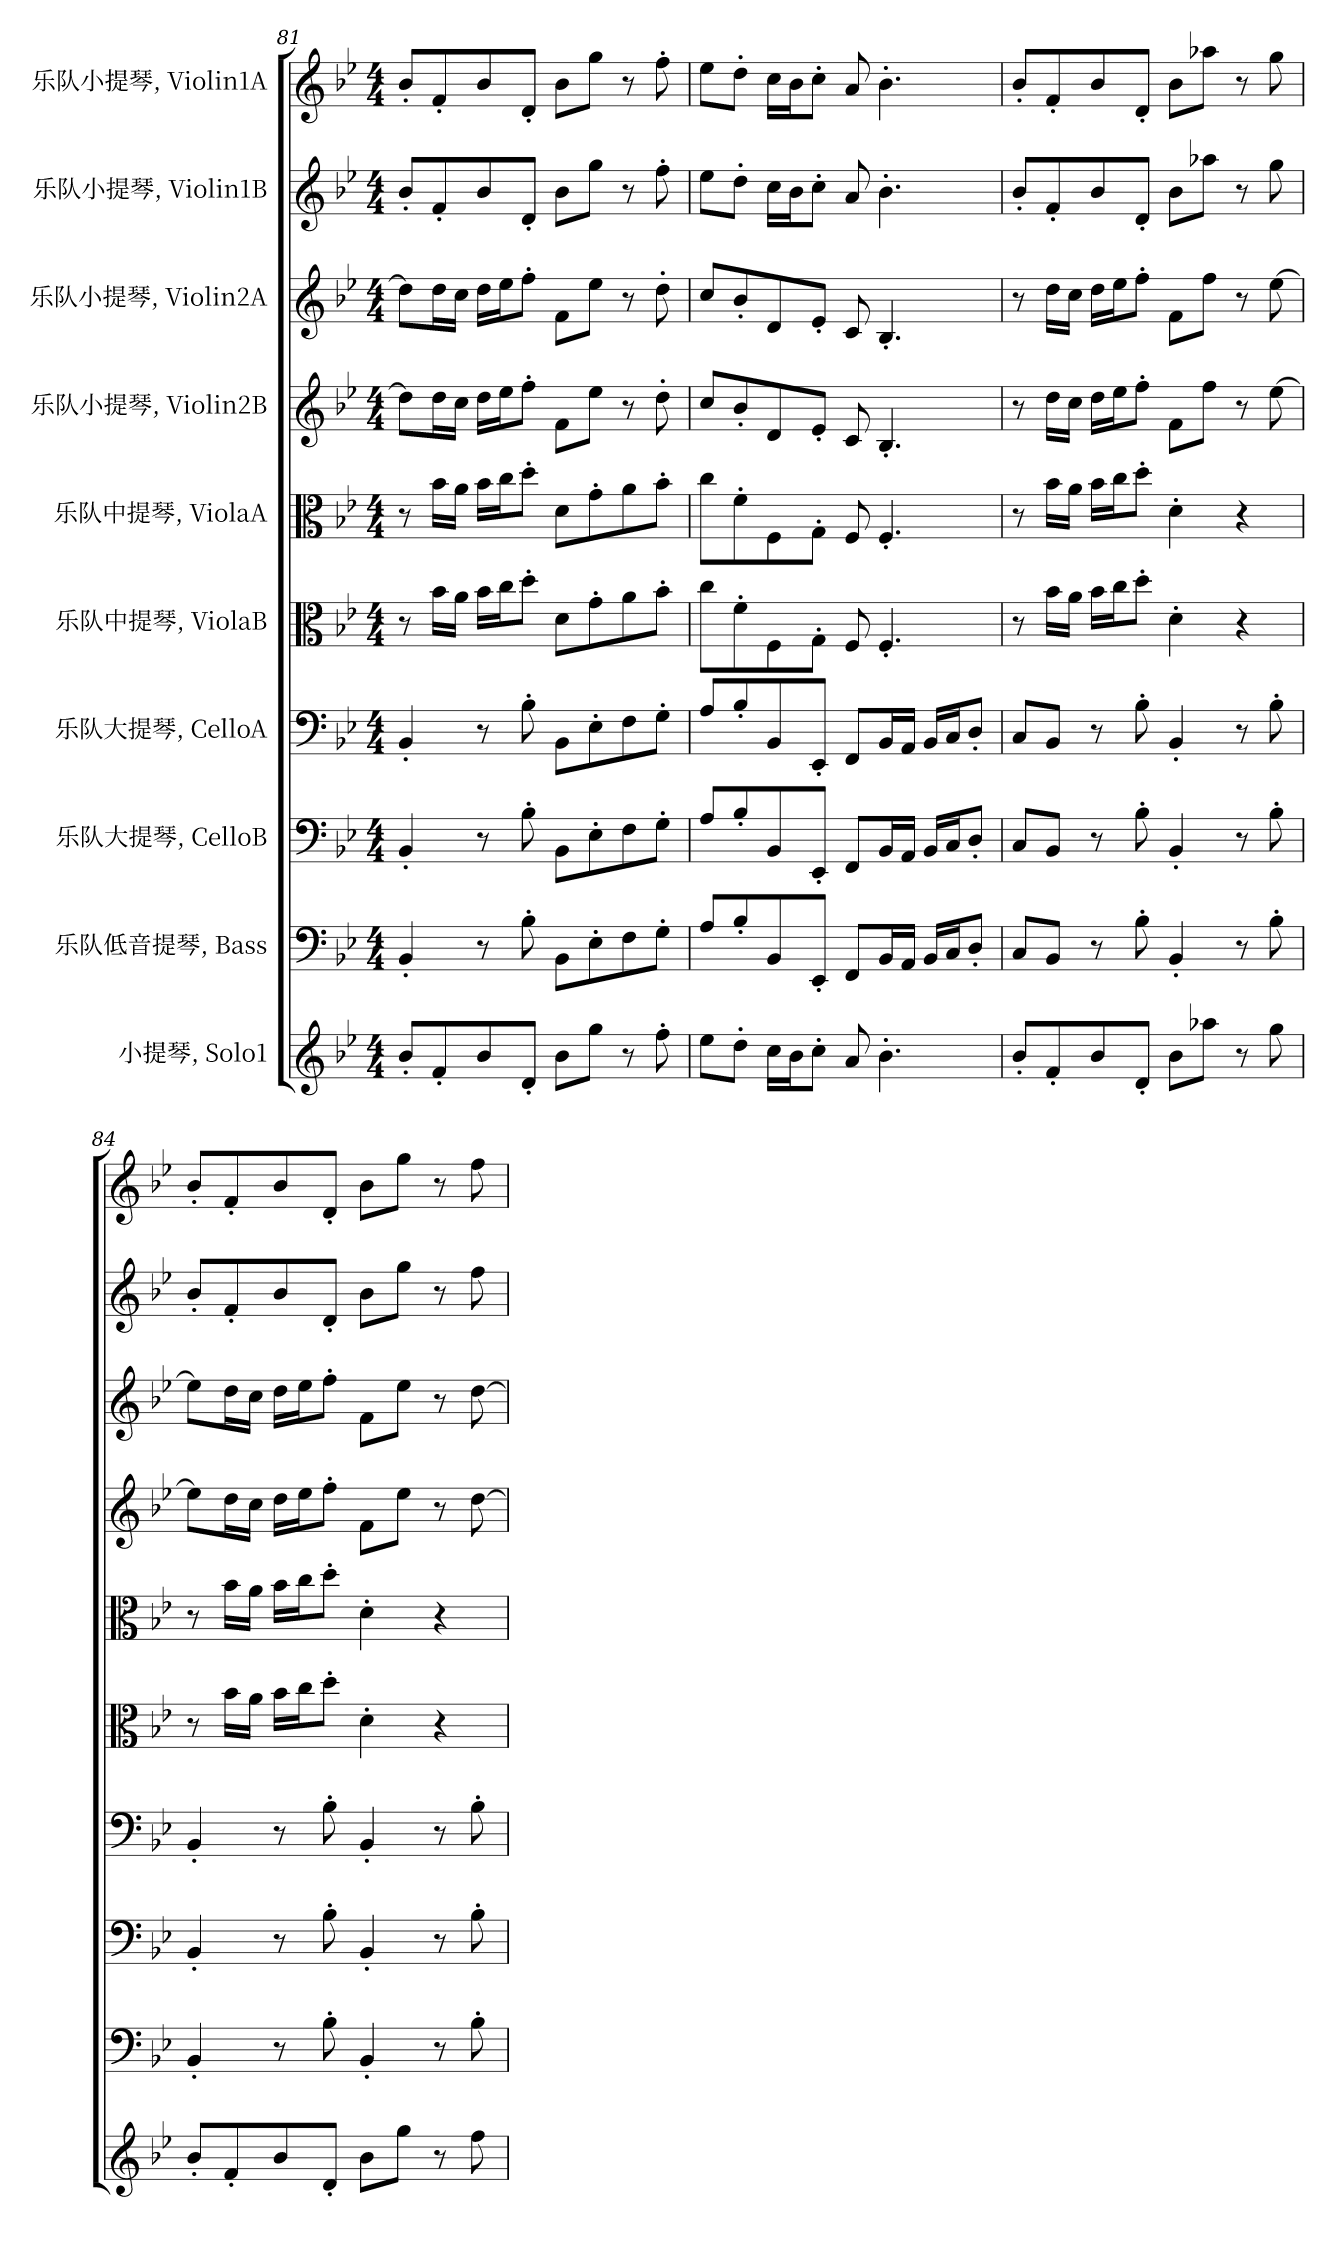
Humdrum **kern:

**kern	**kern	**kern	**kern	**kern	**kern	**kern	**kern	**kern	**kern
*part10	*part9	*part8	*part7	*part6	*part5	*part4	*part3	*part2	*part1
*staff10	*staff9	*staff8	*staff7	*staff6	*staff5	*staff4	*staff3	*staff2	*staff1
*I"小提琴, Solo1	*I"乐队低音提琴, Bass	*I"乐队大提琴, CelloB	*I"乐队大提琴, CelloA	*I"乐队中提琴, ViolaB	*I"乐队中提琴, ViolaA	*I"乐队小提琴, Violin2B	*I"乐队小提琴, Violin2A	*I"乐队小提琴, Violin1B	*I"乐队小提琴, Violin1A
!!LO:PB:g=z
*clefG2	*clefF4	*clefF4	*clefF4	*clefC3	*clefC3	*clefG2	*clefG2	*clefG2	*clefG2
*	*ITrd7c12	*	*	*	*	*	*	*	*
*k[b-e-]	*k[b-e-]	*k[b-e-]	*k[b-e-]	*k[b-e-]	*k[b-e-]	*k[b-e-]	*k[b-e-]	*k[b-e-]	*k[b-e-]
*M4/4	*M4/4	*M4/4	*M4/4	*M4/4	*M4/4	*M4/4	*M4/4	*M4/4	*M4/4
=81	=81	=81	=81	=81	=81	=81	=81	=81	=81
8b-'/L	4BBB-'/	4BB-'/	4BB-'/	8r	8r	8dd\L]	8dd\L]	8b-'/L	8b-'/L
8f'/	.	.	.	16b-\LL	16b-\LL	16dd\L	16dd\L	8f'/	8f'/
.	.	.	.	16a\JJ	16a\JJ	16cc\JJ	16cc\JJ	.	.
8b-/	8r	8r	8r	16b-\LL	16b-\LL	16dd\LL	16dd\LL	8b-/	8b-/
.	.	.	.	16cc\J	16cc\J	16ee-\J	16ee-\J	.	.
8d'/J	8BB-'\	8B-'\	8B-'\	8dd'\J	8dd'\J	8ff'\J	8ff'\J	8d'/J	8d'/J
8b-\L	8BBB-\L	8BB-\L	8BB-\L	8d\L	8d\L	8f\L	8f\L	8b-\L	8b-\L
8gg\J	8EE-'\	8E-'\	8E-'\	8g'\	8g'\	8ee-\J	8ee-\J	8gg\J	8gg\J
8r	8FF\	8F\	8F\	8a\	8a\	8r	8r	8r	8r
8ff'\	8GG'\J	8G'\J	8G'\J	8b-'\J	8b-'\J	8dd'\	8dd'\	8ff'\	8ff'\
=82	=82	=82	=82	=82	=82	=82	=82	=82	=82
8ee-\L	8AA/L	8A/L	8A/L	8cc\L	8cc\L	8cc/L	8cc/L	8ee-\L	8ee-\L
8dd'\J	8BB-'/	8B-'/	8B-'/	8f'\	8f'\	8b-'/	8b-'/	8dd'\J	8dd'\J
16cc\LL	8BBB-/	8BB-/	8BB-/	8F\	8F\	8d/	8d/	16cc\LL	16cc\LL
16b-\J	.	.	.	.	.	.	.	16b-\J	16b-\J
8cc'\J	8EEE-'/J	8EE-'/J	8EE-'/J	8G'\J	8G'\J	8e-'/J	8e-'/J	8cc'\J	8cc'\J
8a/	8FFF/L	8FF/L	8FF/L	8F/	8F/	8c/	8c/	8a/	8a/
4.b-'\	16BBB-/L	16BB-/L	16BB-/L	4.F'/	4.F'/	4.B-'/	4.B-'/	4.b-'\	4.b-'\
.	16AAA/JJ	16AA/JJ	16AA/JJ	.	.	.	.	.	.
.	16BBB-/LL	16BB-/LL	16BB-/LL	.	.	.	.	.	.
.	16CC/J	16C/J	16C/J	.	.	.	.	.	.
.	8DD'/J	8D'/J	8D'/J	.	.	.	.	.	.
=83	=83	=83	=83	=83	=83	=83	=83	=83	=83
8b-'/L	8CC/L	8C/L	8C/L	8r	8r	8r	8r	8b-'/L	8b-'/L
8f'/	8BBB-/J	8BB-/J	8BB-/J	16b-\LL	16b-\LL	16dd\LL	16dd\LL	8f'/	8f'/
.	.	.	.	16a\JJ	16a\JJ	16cc\JJ	16cc\JJ	.	.
8b-/	8r	8r	8r	16b-\LL	16b-\LL	16dd\LL	16dd\LL	8b-/	8b-/
.	.	.	.	16cc\J	16cc\J	16ee-\J	16ee-\J	.	.
8d'/J	8BB-'\	8B-'\	8B-'\	8dd'\J	8dd'\J	8ff'\J	8ff'\J	8d'/J	8d'/J
8b-\L	4BBB-'/	4BB-'/	4BB-'/	4d'\	4d'\	8f\L	8f\L	8b-\L	8b-\L
8aa-X\J	.	.	.	.	.	8ff\J	8ff\J	8aa-X\J	8aa-X\J
8r	8r	8r	8r	4r	4r	8r	8r	8r	8r
8gg\	8BB-'\	8B-'\	8B-'\	.	.	[8ee-\	[8ee-\	8gg\	8gg\
!!LO:PB:g=z
=84	=84	=84	=84	=84	=84	=84	=84	=84	=84
8b-'/L	4BBB-'/	4BB-'/	4BB-'/	8r	8r	8ee-\L]	8ee-\L]	8b-'/L	8b-'/L
8f'/	.	.	.	16b-\LL	16b-\LL	16dd\L	16dd\L	8f'/	8f'/
.	.	.	.	16a\JJ	16a\JJ	16cc\JJ	16cc\JJ	.	.
8b-/	8r	8r	8r	16b-\LL	16b-\LL	16dd\LL	16dd\LL	8b-/	8b-/
.	.	.	.	16cc\J	16cc\J	16ee-\J	16ee-\J	.	.
8d'/J	8BB-'\	8B-'\	8B-'\	8dd'\J	8dd'\J	8ff'\J	8ff'\J	8d'/J	8d'/J
8b-\L	4BBB-'/	4BB-'/	4BB-'/	4d'\	4d'\	8f\L	8f\L	8b-\L	8b-\L
8gg\J	.	.	.	.	.	8ee-\J	8ee-\J	8gg\J	8gg\J
8r	8r	8r	8r	4r	4r	8r	8r	8r	8r
8ff\	8BB-'\	8B-'\	8B-'\	.	.	[8dd\	[8dd\	8ff\	8ff\
=	=	=	=	=	=	=	=	=	=
*-	*-	*-	*-	*-	*-	*-	*-	*-	*-
